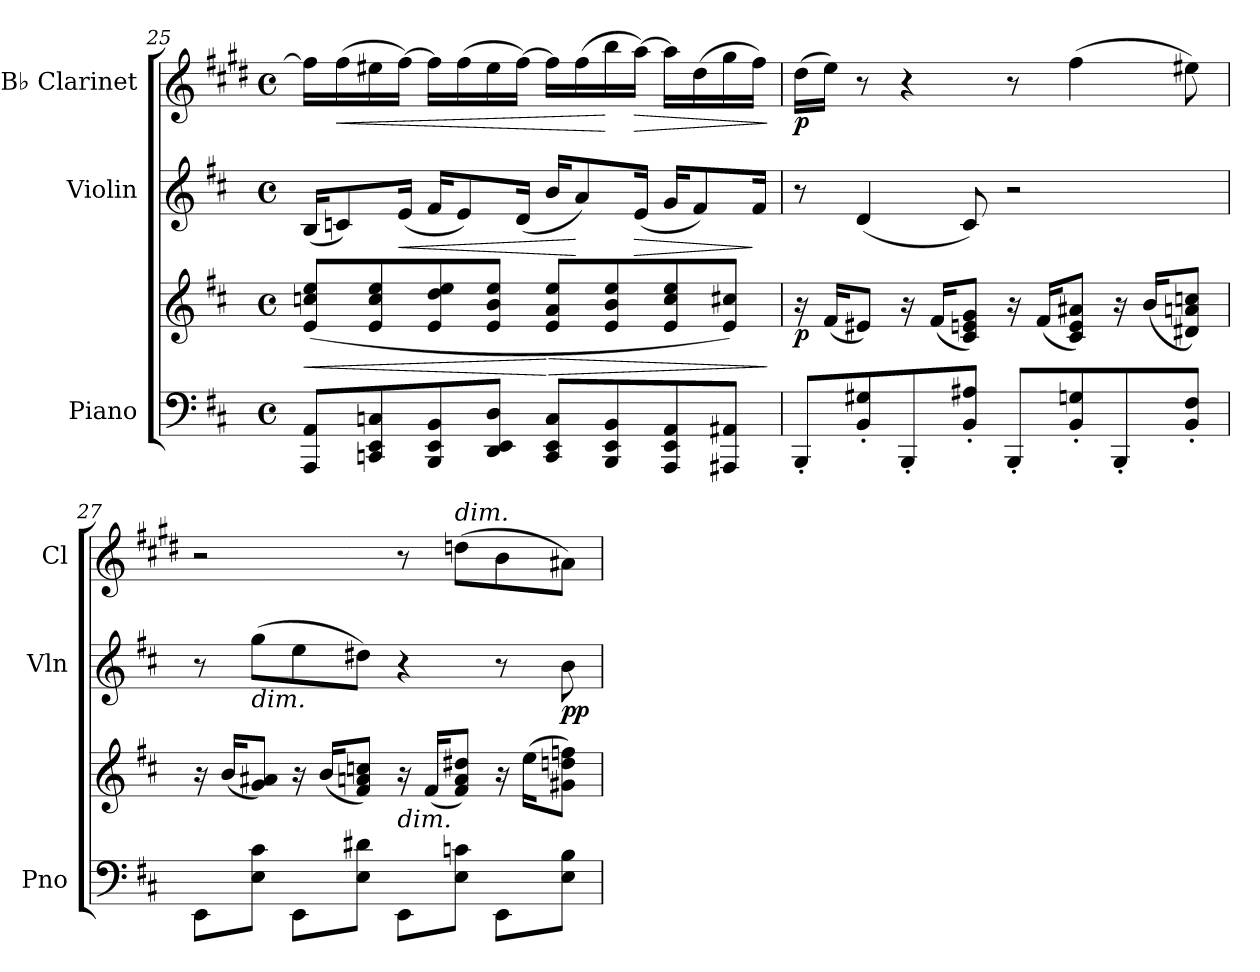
**kern	**kern	**dynam	**kern	**dynam	**kern	**dynam
*part3	*part3	*part3	*part2	*part2	*part1	*part1
*staff4	*staff3	*staff3/4	*staff2	*staff2	*staff1	*staff1
*I"Piano	*	*	*I"Violin	*	*I"B♭ Clarinet	*
*I'Pno	*	*	*I'Vln	*	*I'Cl	*
*clefF4	*clefG2	*	*clefG2	*	*clefG2	*
*	*	*	*	*	*ITrd1c2	*
*k[f#c#]	*k[f#c#]	*	*k[f#c#]	*	*k[f#c#]	*
*M4/4	*M4/4	*	*M4/4	*	*M4/4	*
*met(c)	*met(c)	*	*met(c)	*	*met(c)	*
=25	=25	=25	=25	=25	=25	=25
!	!	!LO:HP:b	!	!	!	!
8AAA/ 8AA/L	(>8e/ 8ccn/ 8ee/L	<	(<16B/KL	.	16ee\LL]	.
!	!	!	!	!	!	!LO:HP:b
.	.	.	8cn/)	.	(>16ee\	<
8CCn/ 8EE/ 8Cn/	8e/ 8cc/ 8ee/	.	.	.	16dd#X\	.
!	!	!	!	!LO:HP:b	!	!
.	.	.	(<16e/Jk	<	[16ee\JJ)	.
8BBB/ 8EE/ 8BB/	8e/ 8dd/ 8ee/	.	16f#/KL	.	16ee\LL]	.
.	.	.	8e/)	.	(>16ee\	.
8DD/ 8EE/ 8D/J	8e/ 8b/ 8ee/J	.	.	.	16dd#\	.
.	.	.	(<16d/Jk	.	[16ee\JJ)	.
!	!	!LO:HP:n=1:b	!	!	!	!
8CC/ 8EE/ 8C/L	8e/ 8a/ 8ee/L	[ >	16b/KL	.	16ee\LL]	.
.	.	.	8a/)	[	(>16ee\	.
8BBB/ 8EE/ 8BB/	8e/ 8b/ 8ee/	.	.	.	16aa\	[
!	!	!	!	!LO:HP:b	!	!LO:HP:b
.	.	.	(<16e/Jk	>	[16gg\JJ)	>
8AAA/ 8EE/ 8AA/	8e/ 8cc/ 8ee/	.	16g/KL	.	16gg\LL]	.
.	.	.	8f#/)	.	(>16cc#\	.
8AAA#X/ 8AA#X/J	8e/ 8cc#X/J)	.	.	.	16ff#\	.
.	.	.	16f#/Jk	]	16ee\JJ)	.
.	.	]	.	.	.	]
=26	=26	=26	=26	=26	=26	=26
!	!	!LO:DY:b	!	!	!	!LO:DY:b
8BBB'/L	16r	p	8r	.	(>16cc#\LL	p
.	(>16f#/KL	.	.	.	16dd\JJ)	.
8BB/' 8G#X/'	8e#X/J)	.	(<4d/	.	8r	.
8BBB'/	16r	.	.	.	4r	.
.	(>16f#/KL	.	.	.	.	.
8BB/' 8A#X/'J	8c#/ 8en/ 8g/J)	.	8c#/)	.	.	.
8BBB'/L	16r	.	2r	.	8r	.
.	(>16f#/KL	.	.	.	.	.
8BB/' 8Gn/'	8c#/ 8e/ 8a#X/J)	.	.	.	(>4ee\	.
8BBB'/	16r	.	.	.	.	.
.	(>16b/KL	.	.	.	.	.
8BB/' 8F#/'J	8d#X/ 8an/ 8ccn/J)	.	.	.	8dd#X\)	.
!!LO:LB:g=z
=27	=27	=27	=27	=27	=27	=27
8EE\L	16r	.	8r	.	2r	.
.	(>16b/KL	.	.	.	.	.
!	!	!	!LO:TX:b:i:t=dim.	!	!	!
8E\ 8c#\J	8g/ 8a#X/J)	.	(>8gg\L	.	.	.
8EE\L	16r	.	8ee\	.	.	.
.	(>16b/KL	.	.	.	.	.
8E\ 8d#X\J	8f#/ 8an/ 8ccn/J)	.	8dd#X\J)	.	.	.
!	!LO:TX:b:i:t=dim.	!	!	!	!	!
8EE\L	16r	.	4r	.	8r	.
.	(>16f#/KL	.	.	.	.	.
!	!	!	!	!	!LO:TX:a:i:t=dim.	!
8E\ 8cn\J	8f#/ 8a/ 8dd#X/J)	.	.	.	(>8ccn\L	.
8EE\L	16r	.	8r	.	8a\	.
.	(>16ee\KL	.	.	.	.	.
!	!	!	!	!LO:DY:b	!	!
8E\ 8B\J	8g#X\ 8ddn\ 8ffn\J)	.	8b\	pp	8g#X\J)	.
=	=	=	=	=	=	=
*-	*-	*-	*-	*-	*-	*-
